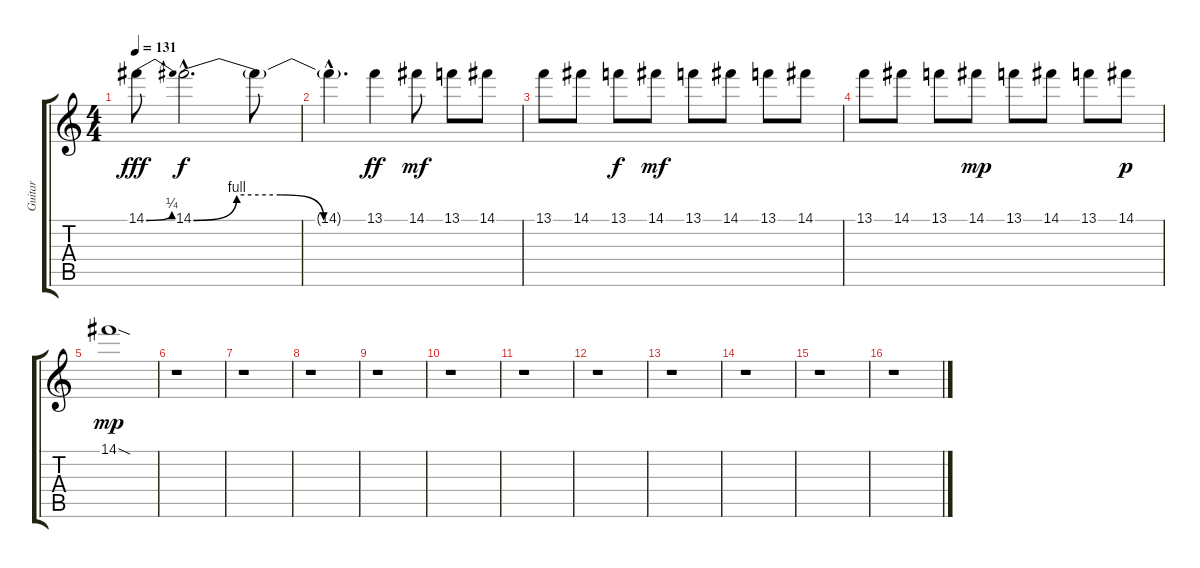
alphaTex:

\track ("Guitar" "Guitar") {instrument distortionguitar}
\staff {score tabs}
\tuning (E4 B3 G3 D3 A2 E2) {hide}
\ts (4 4)
\tempo 131
\clef g2
\ks c
14.1{be (bend 0 0 60 1)}.8{dy fff} 14.1{be (custom 0 0 15 4 30 4 45 0 60 0) hac}.2{d dy f} 14.1{t}.8 |
14.1{hac t}.4{d} 13.1.4{dy ff balance 14} 14.1.8{dy mf} 13.1.8{balance 1} 14.1.8 |
13.1.8{balance 14} 14.1.8 13.1.8{dy f balance 1} 14.1.8{dy mf} 13.1.8{balance 14} 14.1.8 13.1.8{balance 2} 14.1.8 |
13.1.8{balance 13} 14.1.8 13.1.8{balance 2} 14.1.8{dy mp} 13.1.8{balance 14} 14.1.8 13.1.8{balance 1} 14.1.8{dy p} |
14.1{sod}.1{dy mp} |
r.1 |
r.1 |
r.1 |
r.1 |
r.1 |
r.1 |
r.1 |
r.1 |
r.1 |
r.1 |
r.1
